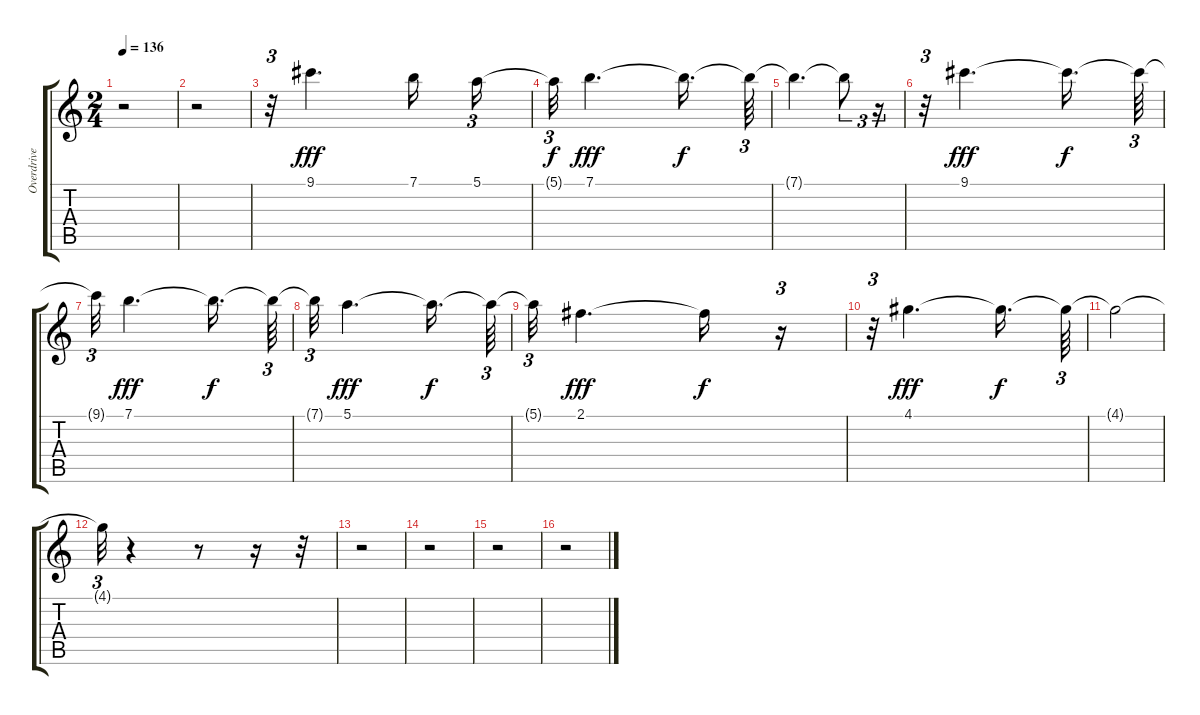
\track ("Overdrive Guitar" "Overdrive ") {instrument distortionguitar}
\staff {score tabs}
\tuning (E4 B3 G3 D3 A2 E2) {hide}
\ts (2 4)
\tempo 136
\clef g2
\ks c
r.2{dy f} |
r.2 |
r.32{tu (3 2)} 9.1.4{d dy fff volume 12} 7.1.16 5.1.16{tu (3 2)} |
5.1{t}.32{tu (3 2) dy f} 7.1.4{d dy fff} 7.1{t}.16{d dy f} 7.1{t}.64{tu (3 2)} |
7.1{t}.4{d} 7.1{t}.8{tu (3 2)} r.16{tu (3 2)} |
r.32{tu (3 2)} 9.1.4{d dy fff} 9.1{t}.16{d dy f} 9.1{t}.64{tu (3 2)} |
9.1{t}.32{tu (3 2)} 7.1.4{d dy fff} 7.1{t}.16{d dy f} 7.1{t}.64{tu (3 2)} |
7.1{t}.32{tu (3 2)} 5.1.4{d dy fff} 5.1{t}.16{d dy f} 5.1{t}.64{tu (3 2)} |
5.1{t}.32{tu (3 2)} 2.1.4{d dy fff} 2.1{t}.16{dy f} r.16{tu (3 2)} |
r.32{tu (3 2)} 4.1.4{d dy fff} 4.1{t}.16{d dy f} 4.1{t}.64{tu (3 2)} |
4.1{t}.2 |
4.1{t}.32{tu (3 2)} r.4 r.8 r.16 r.32 |
r.2 |
r.2 |
r.2 |
r.2
